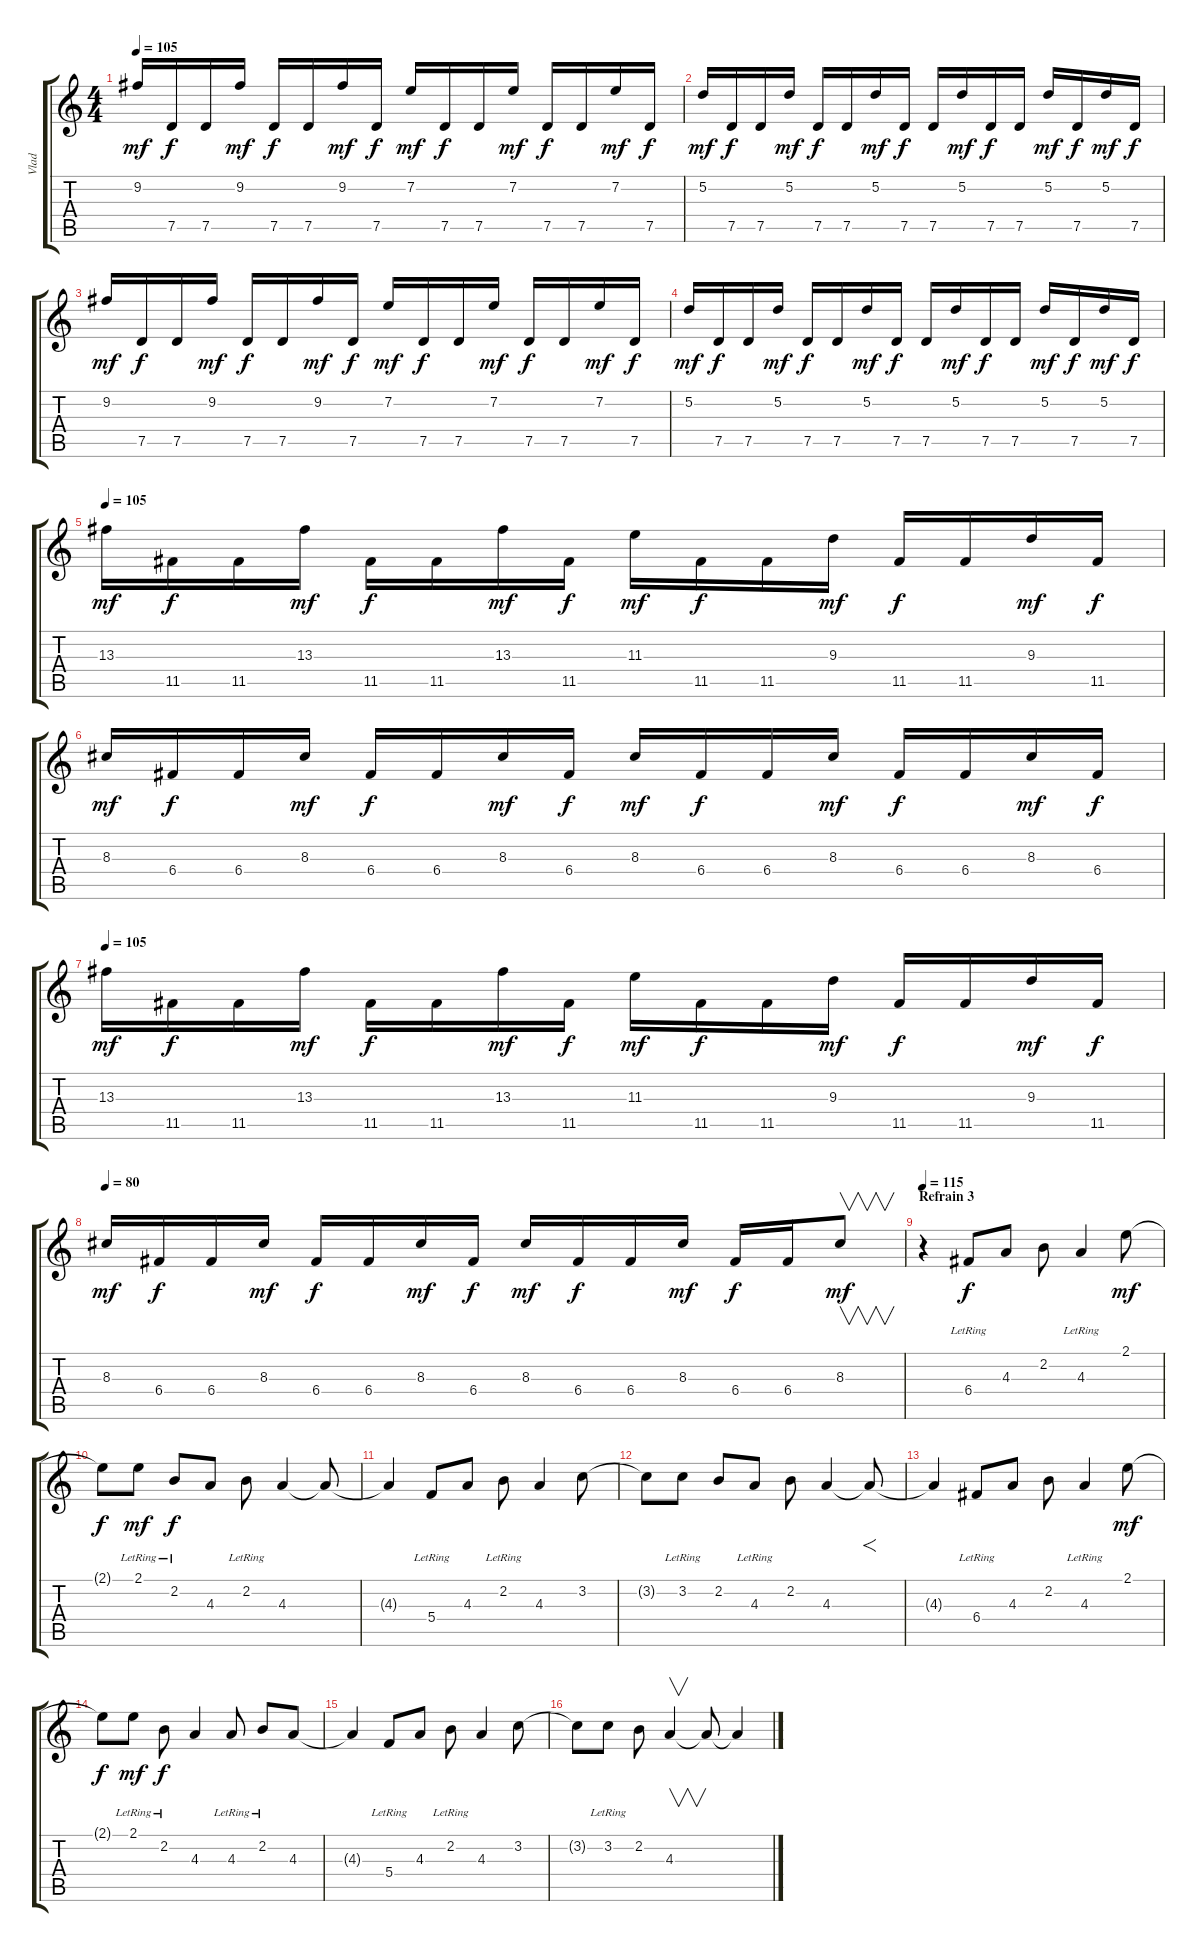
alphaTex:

\track ("Vlad" "Vlad") {instrument distortionguitar}
\staff {score tabs}
\tuning (D4 A3 F3 C3 G2 D2) {hide}
\ts (4 4)
\tempo 105
\clef g2
\ks c
9.2.16{dy mf} 7.5.16{dy f} 7.5.16 9.2.16{dy mf} 7.5.16{dy f} 7.5.16 9.2.16{dy mf} 7.5.16{dy f} 7.2.16{dy mf} 7.5.16{dy f} 7.5.16 7.2.16{dy mf} 7.5.16{dy f} 7.5.16 7.2.16{dy mf} 7.5.16{dy f} |
5.2.16{dy mf} 7.5.16{dy f} 7.5.16 5.2.16{dy mf} 7.5.16{dy f} 7.5.16 5.2.16{dy mf} 7.5.16{dy f} 7.5.16 5.2.16{dy mf} 7.5.16{dy f} 7.5.16 5.2.16{dy mf} 7.5.16{dy f} 5.2.16{dy mf} 7.5.16{dy f} |
9.2.16{dy mf} 7.5.16{dy f} 7.5.16 9.2.16{dy mf} 7.5.16{dy f} 7.5.16 9.2.16{dy mf} 7.5.16{dy f} 7.2.16{dy mf} 7.5.16{dy f} 7.5.16 7.2.16{dy mf} 7.5.16{dy f} 7.5.16 7.2.16{dy mf} 7.5.16{dy f} |
5.2.16{dy mf} 7.5.16{dy f} 7.5.16 5.2.16{dy mf} 7.5.16{dy f} 7.5.16 5.2.16{dy mf} 7.5.16{dy f} 7.5.16 5.2.16{dy mf} 7.5.16{dy f} 7.5.16 5.2.16{dy mf} 7.5.16{dy f} 5.2.16{dy mf} 7.5.16{dy f} |
\tempo 105
13.3.16{dy mf} 11.5.16{dy f} 11.5.16 13.3.16{dy mf} 11.5.16{dy f} 11.5.16 13.3.16{dy mf} 11.5.16{dy f} 11.3.16{dy mf} 11.5.16{dy f} 11.5.16 9.3.16{dy mf} 11.5.16{dy f} 11.5.16 9.3.16{dy mf} 11.5.16{dy f} |
8.3.16{dy mf} 6.4.16{dy f} 6.4.16 8.3.16{dy mf} 6.4.16{dy f} 6.4.16 8.3.16{dy mf} 6.4.16{dy f} 8.3.16{dy mf} 6.4.16{dy f} 6.4.16 8.3.16{dy mf} 6.4.16{dy f} 6.4.16 8.3.16{dy mf} 6.4.16{dy f} |
\tempo 105
13.3.16{dy mf} 11.5.16{dy f} 11.5.16 13.3.16{dy mf} 11.5.16{dy f} 11.5.16 13.3.16{dy mf} 11.5.16{dy f} 11.3.16{dy mf} 11.5.16{dy f} 11.5.16 9.3.16{dy mf} 11.5.16{dy f} 11.5.16 9.3.16{dy mf} 11.5.16{dy f} |
\tempo 80
8.3.16{dy mf} 6.4.16{dy f} 6.4.16 8.3.16{dy mf} 6.4.16{dy f} 6.4.16 8.3.16{dy mf} 6.4.16{dy f} 8.3.16{dy mf} 6.4.16{dy f} 6.4.16 8.3.16{dy mf} 6.4.16{dy f} 6.4.16 8.3.8{v dy mf} |
\section ("" "Refrain 3")
\tempo 115
r.4{volume 11 balance 8 instrument distortionguitar} 6.4{lr}.8{dy f} 4.3.8 2.2.8 4.3{lr}.4 2.1.8{dy mf} |
2.1{t}.8{dy f} 2.1{lr}.8{dy mf} 2.2{lr}.8{dy f} 4.3.8 2.2{lr}.8 4.3.4 4.3{t}.8 |
4.3{t}.4 5.4{lr}.8 4.3.8 2.2{lr}.8 4.3.4 3.2.8 |
3.2{t}.8 3.2{lr}.8 2.2.8 4.3{lr}.8 2.2.8 4.3.4 4.3{t}.8{f} |
4.3{t}.4 6.4{lr}.8 4.3.8 2.2.8 4.3{lr}.4 2.1.8{dy mf} |
2.1{t}.8{dy f} 2.1{lr}.8{dy mf} 2.2{lr}.8{dy f} 4.3.4 4.3{lr}.8 2.2{lr}.8 4.3.8 |
4.3{t}.4 5.4{lr}.8 4.3.8 2.2{lr}.8 4.3.4 3.2.8 |
3.2{t}.8 3.2{lr}.8 2.2.8 4.3.4{v} 4.3{t}.8 4.3{t}.4
